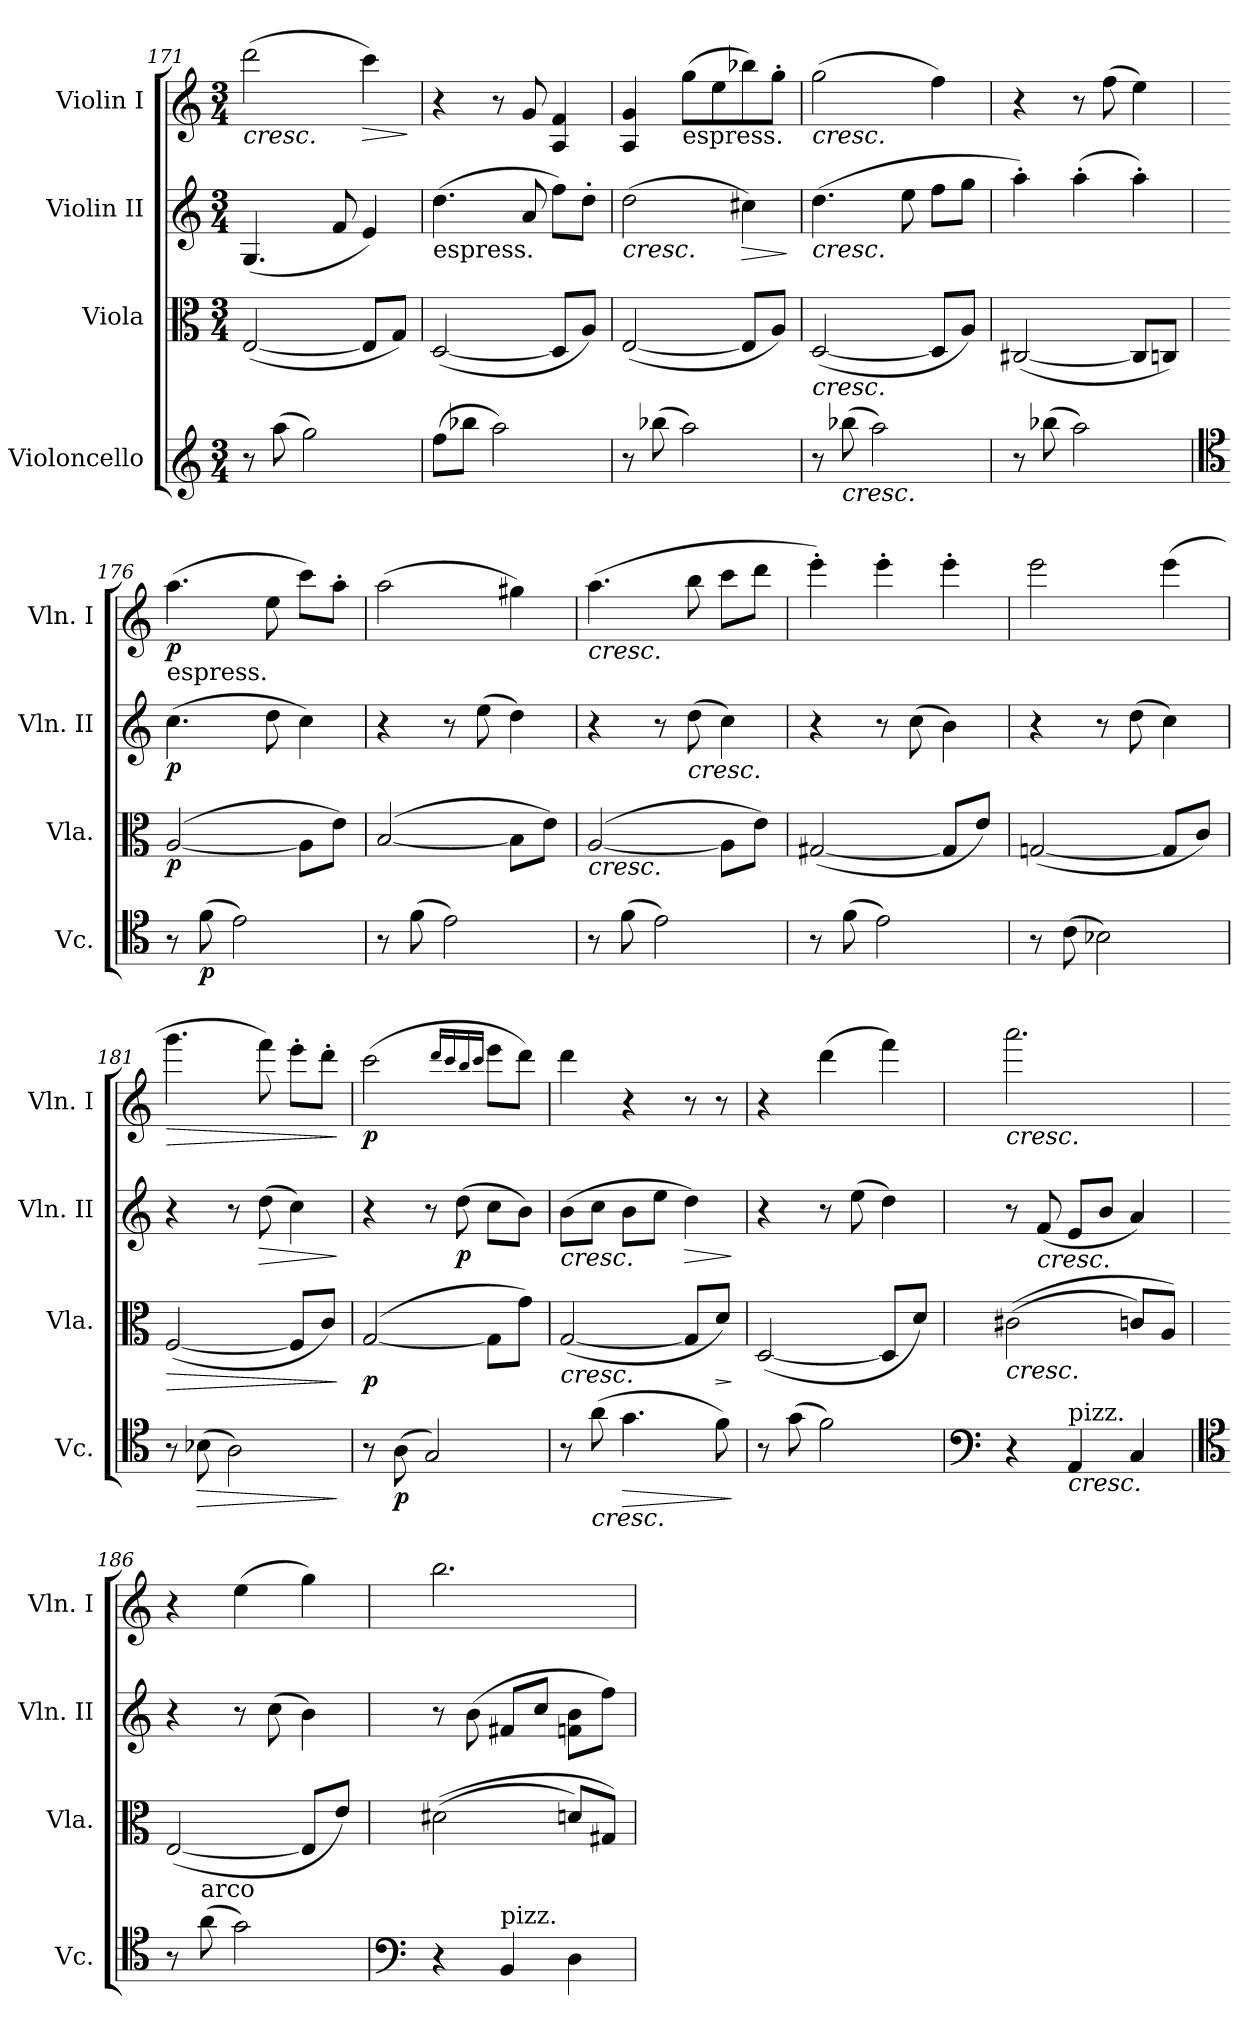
**kern	**dynam	**kern	**dynam	**kern	**dynam	**kern	**dynam
*part4	*part4	*part3	*part3	*part2	*part2	*part1	*part1
*staff4	*staff4	*staff3	*staff3	*staff2	*staff2	*staff1	*staff1
*I"Violoncello	*	*I"Viola	*	*I"Violin II	*	*I"Violin I	*
*I'Vc.	*	*I'Vla.	*	*I'Vln. II	*	*I'Vln. I	*
*clefG2	*	*clefC3	*	*clefG2	*	*clefG2	*
*k[]	*	*k[]	*	*k[]	*	*k[]	*
*M3/4	*	*M3/4	*	*M3/4	*	*M3/4	*
=171	=171	=171	=171	=171	=171	=171	=171
!	!	!	!	!	!	!	!LO:HP:b
8r	.	(>[2E/	.	(<4.G/	.	(>2ddd\	<
(>8aa\	.	.	.	.	.	.	.
2gg\)	.	.	.	.	.	.	.
.	.	.	.	8f/	.	.	.
!	!	!	!	!	!	!	!LO:HP:b
.	.	8E/L]	.	4e/)	.	4ccc\)	>
.	.	8G/J)	.	.	.	.	.
.	.	.	.	.	.	.	[ ]
=172	=172	=172	=172	=172	=172	=172	=172
!	!	!	!	!LO:TX:b:t=espress.	!	!	!
(>8ff\L	.	(>[2D/	.	(>4.dd\	.	4r	.
8bb-X\J	.	.	.	.	.	.	.
2aa\)	.	.	.	.	.	8r	.
.	.	.	.	8a/	.	8g/	.
.	.	8D/L]	.	8ff\L)	.	4A/ 4f/	.
.	.	8A/J)	.	8dd'\J	.	.	.
=173	=173	=173	=173	=173	=173	=173	=173
!	!	!	!	!	!LO:HP:b	!	!
8r	.	(>[2E/	.	(>2dd\	<	4A/ 4g/	.
(>8bb-X\	.	.	.	.	.	.	.
!	!	!	!	!	!	!LO:TX:b:t=espress.	!
2aa\)	.	.	.	.	.	(>8gg\L	.
.	.	.	.	.	.	8ee\	.
!	!	!	!	!	!LO:HP:b	!	!
.	.	8E/L]	.	4cc#X\)	>	8bb-X\)	.
.	.	8A/J)	.	.	.	8gg'\J	.
.	.	.	.	.	[ ]	.	.
=174	=174	=174	=174	=174	=174	=174	=174
!	!	!	!	!	!	!LO:TX:b:i:t=cresc.	!
!	!	!	!	!LO:TX:b:i:t=cresc.	!	!	!
!	!	!LO:TX:b:i:t=cresc.	!	!	!	!	!
8r	.	(>[2D/	.	(>4.dd\	.	(>2gg\	.
!LO:TX:b:i:t=cresc.	!	!	!	!	!	!	!
(>8bb-X\	.	.	.	.	.	.	.
2aa\)	.	.	.	.	.	.	.
.	.	.	.	8ee\	.	.	.
.	.	8D/L]	.	8ff\L	.	4ff\)	.
.	.	8A/J)	.	8gg\J	.	.	.
!!LO:LB:g=z
=175	=175	=175	=175	=175	=175	=175	=175
8r	.	(>[2C#X/	.	4aa'\)	.	4r	.
(>8bb-X\	.	.	.	.	.	.	.
2aa\)	.	.	.	(>4aa'\	.	8r	.
.	.	.	.	.	.	(>8ff\	.
.	.	8C#/L]	.	4aa'\)	.	4ee\)	.
.	.	8Cn/J)	.	.	.	.	.
=176	=176	=176	=176	=176	=176	=176	=176
*clefC4	*	*	*	*	*	*	*
!	!	!	!	!	!	!LO:TX:b:t=espress.	!
!	!	!	!LO:DY:b	!	!LO:DY:b	!	!LO:DY:b
8r	.	(>[2A/	p	(>4.cc\	p	(>4.aa\	p
!	!LO:DY:b	!	!	!	!	!	!
(>8f\	p	.	.	.	.	.	.
2e\)	.	.	.	.	.	.	.
.	.	.	.	8dd\	.	8ee\	.
.	.	8A\L]	.	4cc\)	.	8ccc\L)	.
.	.	8e\J)	.	.	.	8aa'\J	.
=177	=177	=177	=177	=177	=177	=177	=177
8r	.	(>[2B/	.	4r	.	(>2aa\	.
(>8f\	.	.	.	.	.	.	.
2e\)	.	.	.	8r	.	.	.
.	.	.	.	(>8ee\	.	.	.
.	.	8B\L]	.	4dd\)	.	4gg#X\)	.
.	.	8e\J)	.	.	.	.	.
=178	=178	=178	=178	=178	=178	=178	=178
!	!	!	!	!	!	!LO:TX:b:i:t=cresc.	!
!	!	!LO:TX:b:i:t=cresc.	!	!	!	!	!
8r	.	(>[2A/	.	4r	.	(>4.aa\	.
(>8f\	.	.	.	.	.	.	.
2e\)	.	.	.	8r	.	.	.
!	!	!	!	!LO:TX:b:i:t=cresc.	!	!	!
.	.	.	.	(>8dd\	.	8bb\	.
.	.	8A\L]	.	4cc\)	.	8ccc\L	.
.	.	8e\J)	.	.	.	8ddd\J	.
=179	=179	=179	=179	=179	=179	=179	=179
8r	.	(>[2G#X/	.	4r	.	4eee'\)	.
(>8f\	.	.	.	.	.	.	.
2e\)	.	.	.	8r	.	4eee'\	.
.	.	.	.	(>8cc\	.	.	.
.	.	8G#/L]	.	4b\)	.	4eee'\	.
.	.	8e/J)	.	.	.	.	.
=180	=180	=180	=180	=180	=180	=180	=180
8r	.	(>[2Gn/	.	4r	.	2eee\	.
(>8c\	.	.	.	.	.	.	.
2B-X\)	.	.	.	8r	.	.	.
.	.	.	.	(>8dd\	.	.	.
.	.	8G/L]	.	4cc\)	.	(>4eee\	.
.	.	8c/J)	.	.	.	.	.
=181	=181	=181	=181	=181	=181	=181	=181
!	!	!	!LO:HP:b	!	!	!	!LO:HP:b
8r	.	(>[2F/	>	4r	.	4.ggg\	>
!	!LO:HP:b	!	!	!	!	!	!
(>8B-X\	>	.	.	.	.	.	.
2A\)	.	.	.	8r	.	.	.
!	!	!	!	!	!LO:HP:b	!	!
.	.	.	.	(>8dd\	>	8fff\)	.
.	.	8F/L]	.	4cc\)	.	8eee'\L	.
.	.	8c/J)	.	.	.	8ddd'\J	.
.	]	.	]	.	]	.	]
!!LO:LB:g=z
=182	=182	=182	=182	=182	=182	=182	=182
!	!	!	!LO:DY:b	!	!	!	!LO:DY:b
8r	.	(>[2G/	p	4r	.	(>2ccc\	p
!	!LO:DY:b	!	!	!	!	!	!
(>8A\	p	.	.	.	.	.	.
2G/)	.	.	.	8r	.	.	.
!	!	!	!	!	!LO:DY:b	!	!
.	.	.	.	(>8dd\	p	.	.
.	.	.	.	.	.	16qddd/LL	.
.	.	.	.	.	.	16qccc/	.
.	.	.	.	.	.	16qbb/	.
.	.	.	.	.	.	16qccc/JJ	.
.	.	8G\L]	.	8cc\L	.	8eee\L	.
.	.	8g\J)	.	8b\J)	.	8ddd\J)	.
=183	=183	=183	=183	=183	=183	=183	=183
!	!	!	!LO:HP:b	!	!LO:HP:b	!	!
8r	.	(>[2G/	<	(>8b\L	<	4ddd\	.
!	!LO:HP:b	!	!	!	!	!	!
(>8a\	<	.	.	8cc\J	.	.	.
!	!LO:HP:b	!	!	!	!	!	!
4.g\	>	.	.	8b\L	.	4r	.
.	.	.	.	8ee\J	.	.	.
!	!	!	!	!	!LO:HP:b	!	!
.	.	8G/L]	.	4dd\)	>	8r	.
!	!	!	!LO:HP:b	!	!	!	!
8f\)	.	8d/J)	>	.	.	8r	.
.	[ ]	.	[ ]	.	[ ]	.	.
=184	=184	=184	=184	=184	=184	=184	=184
8r	.	(>[2D/	.	4r	.	4r	.
(>8g\	.	.	.	.	.	.	.
2f\)	.	.	.	8r	.	(>4ddd\	.
.	.	.	.	(>8ee\	.	.	.
.	.	8D/L]	.	4dd\)	.	4fff\)	.
.	.	8d/J)	.	.	.	.	.
=185	=185	=185	=185	=185	=185	=185	=185
*clefF4	*	*	*	*	*	*	*
!	!	!	!	!	!	!LO:TX:b:i:t=cresc.	!
!	!	!LO:TX:b:i:t=cresc.	!	!	!	!	!
4r	.	(>(>2c#X\	.	8r	.	2.aaa\	.
!	!	!	!	!LO:TX:b:i:t=cresc.	!	!	!
.	.	.	.	(<8f/	.	.	.
!LO:TX:a:t=pizz.	!	!	!	!	!	!	!
!LO:TX:b:i:t=cresc.	!	!	!	!	!	!	!
4AA/	.	.	.	8e/L	.	.	.
.	.	.	.	8b/J	.	.	.
4C/	.	8cn/L)	.	4a/)	.	.	.
.	.	8A/J)	.	.	.	.	.
=186	=186	=186	=186	=186	=186	=186	=186
*clefC4	*	*	*	*	*	*	*
8r	.	(>[2E/	.	4r	.	4r	.
!LO:TX:a:t=arco	!	!	!	!	!	!	!
(>8a\	.	.	.	.	.	.	.
2g\)	.	.	.	8r	.	(>4ee\	.
.	.	.	.	(>8cc\	.	.	.
.	.	8E/L]	.	4b\)	.	4gg\)	.
.	.	8e/J)	.	.	.	.	.
=187	=187	=187	=187	=187	=187	=187	=187
*clefF4	*	*	*	*	*	*	*
4r	.	(>(>2d#X\	.	8r	.	2.bb\	.
.	.	.	.	(>8b\	.	.	.
!LO:TX:a:t=pizz.	!	!	!	!	!	!	!
4BB/	.	.	.	8f#X/L	.	.	.
.	.	.	.	8cc/J	.	.	.
4D\	.	8dn/L)	.	8fn\ 8b\L	.	.	.
.	.	8G#X/J)	.	8ff\J)	.	.	.
=	=	=	=	=	=	=	=
*-	*-	*-	*-	*-	*-	*-	*-
